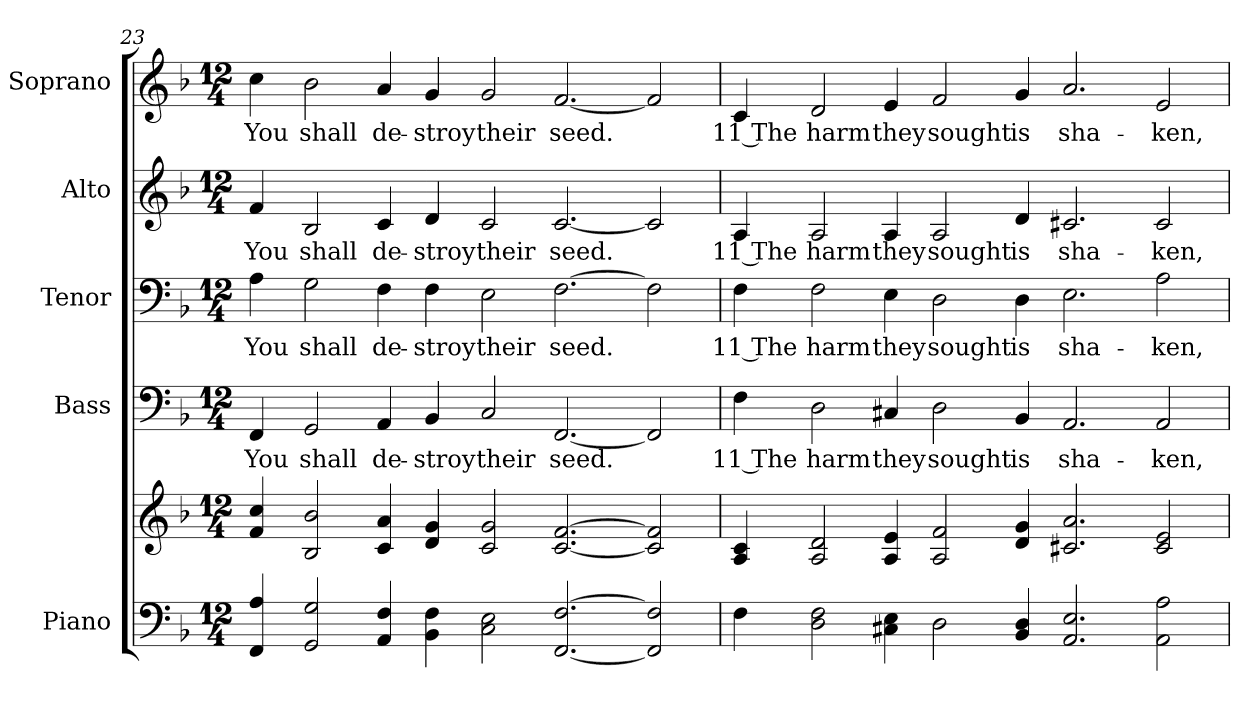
**kern	**kern	**kern	**text	**kern	**text	**kern	**text	**kern	**text
*part5	*part5	*part4	*part4	*part3	*part3	*part2	*part2	*part1	*part1
*staff6	*staff5	*staff4	*staff4	*staff3	*staff3	*staff2	*staff2	*staff1	*staff1
*I"Piano	*	*I"Bass	*	*I"Tenor	*	*I"Alto	*	*I"Soprano	*
*I'Pno.	*	*I'B.	*	*I'T.	*	*I'A.	*	*I'S.	*
!!LO:PB:g=z
*clefF4	*clefG2	*clefF4	*	*clefF4	*	*clefG2	*	*clefG2	*
*k[b-]	*k[b-]	*k[b-]	*	*k[b-]	*	*k[b-]	*	*k[b-]	*
*F:	*F:	*F:	*	*F:	*	*F:	*	*F:	*
*M12/4	*M12/4	*M12/4	*	*M12/4	*	*M12/4	*	*M12/4	*
=23	=23	=23	=23	=23	=23	=23	=23	=23	=23
!	!	!	!LO:LY:b:color=#000000	!	!	!	!	!	!
!	!	!	!	!	!LO:LY:b:color=#000000	!	!	!	!
!	!	!	!	!	!	!	!LO:LY:b:color=#000000	!	!
!	!	!	!	!	!	!	!	!	!LO:LY:b:color=#000000
4FFi/ 4Ai	4fi/ 4cci	4FFi/	You	4Ai\	You	4fi/	You	4cci\	You
!	!	!	!LO:LY:b:color=#000000	!	!	!	!	!	!
!	!	!	!	!	!LO:LY:b:color=#000000	!	!	!	!
!	!	!	!	!	!	!	!LO:LY:b:color=#000000	!	!
!	!	!	!	!	!	!	!	!	!LO:LY:b:color=#000000
2GGi/ 2Gi	2B-i/ 2b-i	2GGi/	shall	2Gi\	shall	2B-i/	shall	2b-i\	shall
!	!	!	!LO:LY:b:color=#000000	!	!	!	!	!	!
!	!	!	!	!	!LO:LY:b:color=#000000	!	!	!	!
!	!	!	!	!	!	!	!LO:LY:b:color=#000000	!	!
!	!	!	!	!	!	!	!	!	!LO:LY:b:color=#000000
4AAi/ 4Fi	4ci/ 4ai	4AAi/	de-	4Fi\	de-	4ci/	de-	4ai/	de-
!	!	!	!LO:LY:b:color=#000000	!	!	!	!	!	!
!	!	!	!	!	!LO:LY:b:color=#000000	!	!	!	!
!	!	!	!	!	!	!	!LO:LY:b:color=#000000	!	!
!	!	!	!	!	!	!	!	!	!LO:LY:b:color=#000000
4BB-i\ 4Fi	4di/ 4gi	4BB-i/	-stroy	4Fi\	-stroy	4di/	-stroy	4gi/	-stroy
!	!	!	!LO:LY:b:color=#000000	!	!	!	!	!	!
!	!	!	!	!	!LO:LY:b:color=#000000	!	!	!	!
!	!	!	!	!	!	!	!LO:LY:b:color=#000000	!	!
!	!	!	!	!	!	!	!	!	!LO:LY:b:color=#000000
2Ci\ 2Ei	2ci/ 2gi	2Ci/	their	2Ei\	their	2ci/	their	2gi/	their
!	!	!	!LO:LY:b:color=#000000	!	!	!	!	!	!
!	!	!	!	!	!LO:LY:b:color=#000000	!	!	!	!
!	!	!	!	!	!	!	!LO:LY:b:color=#000000	!	!
!	!	!	!	!	!	!	!	!	!LO:LY:b:color=#000000
[<2.FFi/ [>2.Fi	[<2.ci/ [>2.fi	[<2.FFi/	seed.	[>2.Fi\	seed.	[<2.ci/	seed.	[<2.fi/	seed.
2FFi/] 2Fi]	2ci/] 2fi]	2FFi/]	.	2Fi\]	.	2ci/]	.	2fi/]	.
=24	=24	=24	=24	=24	=24	=24	=24	=24	=24
!	!	!	!LO:LY:b:color=#000000	!	!	!	!	!	!
!	!	!	!	!	!LO:LY:b:color=#000000	!	!	!	!
!	!	!	!	!	!	!	!LO:LY:b:color=#000000	!	!
!	!	!	!	!	!	!	!	!	!LO:LY:b:color=#000000
4Fi\	4Ai/ 4ci	4Fi\	11 The	4Fi\	11 The	4Ai/	11 The	4ci/	11 The
!	!	!	!LO:LY:b:color=#000000	!	!	!	!	!	!
!	!	!	!	!	!LO:LY:b:color=#000000	!	!	!	!
!	!	!	!	!	!	!	!LO:LY:b:color=#000000	!	!
!	!	!	!	!	!	!	!	!	!LO:LY:b:color=#000000
2Di\ 2Fi	2Ai/ 2di	2Di\	harm	2Fi\	harm	2Ai/	harm	2di/	harm
!	!	!	!LO:LY:b:color=#000000	!	!	!	!	!	!
!	!	!	!	!	!LO:LY:b:color=#000000	!	!	!	!
!	!	!	!	!	!	!	!LO:LY:b:color=#000000	!	!
!	!	!	!	!	!	!	!	!	!LO:LY:b:color=#000000
4C#Xi\ 4Ei	4Ai/ 4ei	4C#Xi/	they	4Ei\	they	4Ai/	they	4ei/	they
!	!	!	!LO:LY:b:color=#000000	!	!	!	!	!	!
!	!	!	!	!	!LO:LY:b:color=#000000	!	!	!	!
!	!	!	!	!	!	!	!LO:LY:b:color=#000000	!	!
!	!	!	!	!	!	!	!	!	!LO:LY:b:color=#000000
2Di\	2Ai/ 2fi	2Di\	sought	2Di\	sought	2Ai/	sought	2fi/	sought
!	!	!	!LO:LY:b:color=#000000	!	!	!	!	!	!
!	!	!	!	!	!LO:LY:b:color=#000000	!	!	!	!
!	!	!	!	!	!	!	!LO:LY:b:color=#000000	!	!
!	!	!	!	!	!	!	!	!	!LO:LY:b:color=#000000
4BB-i/ 4Di	4di/ 4gi	4BB-i/	is	4Di\	is	4di/	is	4gi/	is
!	!	!	!LO:LY:b:color=#000000	!	!	!	!	!	!
!	!	!	!	!	!LO:LY:b:color=#000000	!	!	!	!
!	!	!	!	!	!	!	!LO:LY:b:color=#000000	!	!
!	!	!	!	!	!	!	!	!	!LO:LY:b:color=#000000
2.AAi/ 2.Ei	2.c#Xi/ 2.ai	2.AAi/	sha-	2.Ei\	sha-	2.c#Xi/	sha-	2.ai/	sha-
!	!	!	!LO:LY:b:color=#000000	!	!	!	!	!	!
!	!	!	!	!	!LO:LY:b:color=#000000	!	!	!	!
!	!	!	!	!	!	!	!LO:LY:b:color=#000000	!	!
!	!	!	!	!	!	!	!	!	!LO:LY:b:color=#000000
2AAi\ 2Ai	2c#i/ 2ei	2AAi/	-ken,	2Ai\	-ken,	2c#i/	-ken,	2ei/	-ken,
=	=	=	=	=	=	=	=	=	=
*-	*-	*-	*-	*-	*-	*-	*-	*-	*-
